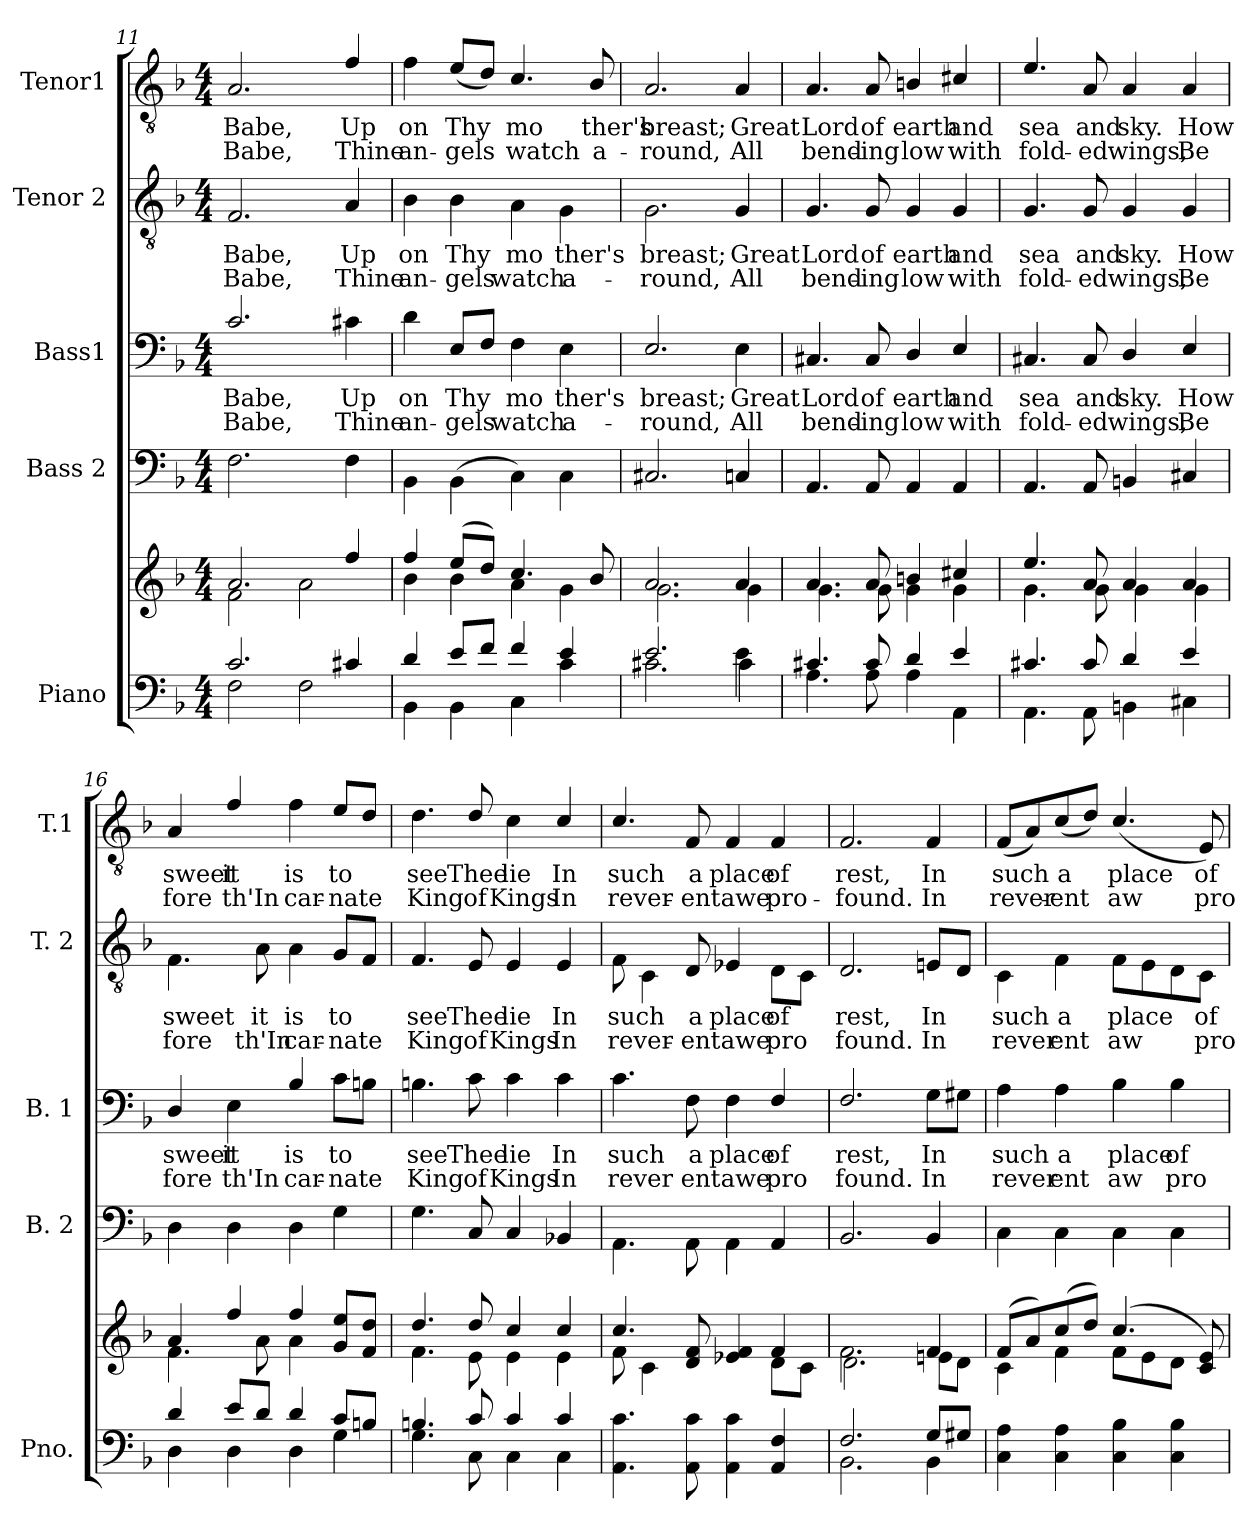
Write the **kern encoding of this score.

**kern	**kern	**kern	**kern	**text	**text	**kern	**text	**text	**kern	**text	**text
*part5	*part5	*part4	*part3	*part3	*part3	*part2	*part2	*part2	*part1	*part1	*part1
*staff6	*staff5	*staff4	*staff3	*staff3	*staff3	*staff2	*staff2	*staff2	*staff1	*staff1	*staff1
*I"Piano	*	*I"Bass 2	*I"Bass1	*	*	*I"Tenor 2	*	*	*I"Tenor1	*	*
*I'Pno.	*	*I'B. 2	*I'B. 1	*	*	*I'T. 2	*	*	*I'T.1	*	*
*clefF4	*clefG2	*clefF4	*clefF4	*	*	*clefGv2	*	*	*clefGv2	*	*
*k[b-]	*k[b-]	*k[b-]	*k[b-]	*	*	*k[b-]	*	*	*k[b-]	*	*
*M4/4	*M4/4	*M4/4	*M4/4	*	*	*M4/4	*	*	*M4/4	*	*
=11	=11	=11	=11	=11	=11	=11	=11	=11	=11	=11	=11
*^	*^	*	*	*	*	*	*	*	*	*	*
!	!	!	!	!	!	!LO:LY:b	!LO:LY:b	!	!LO:LY:b	!LO:LY:b	!	!LO:LY:b	!LO:LY:b
2.c/	2F\	2.a/	2f\	2.F\	2.c/	Babe,	Babe,	2.F/	Babe,	Babe,	2.A/	Babe,	Babe,
.	2F\	.	2a\	.	.	.	.	.	.	.	.	.	.
!	!	!	!	!	!	!LO:LY:b	!LO:LY:b	!	!LO:LY:b	!LO:LY:b	!	!LO:LY:b	!LO:LY:b
4c#X/	.	4ff/	.	4F\	4c#X\	Up	Thine	4A/	Up	Thine	4f/	Up	Thine
=12	=12	=12	=12	=12	=12	=12	=12	=12	=12	=12	=12	=12	=12
!	!	!	!	!	!	!LO:LY:b	!LO:LY:b	!	!LO:LY:b	!LO:LY:b	!	!LO:LY:b	!LO:LY:b
4d/	4BB-\	4ff/	4b-\	4BB-\	4d\	on	an-	4B-\	on	an-	4f\	on	an-
!	!	!	!	!	!	!LO:LY:b	!LO:LY:b	!	!LO:LY:b	!LO:LY:b	!	!LO:LY:b	!LO:LY:b
8e/L	4BB-\	(8ee/L	4b-\	(4BB-\	8E/L	Thy	-gels	4B-\	Thy	-gels	(8e/L	Thy	-gels
8f/J	.	8dd/J)	.	.	8F/J	.	.	.	.	.	8d/J)	.	.
!	!	!	!	!	!	!LO:LY:b	!LO:LY:b	!	!LO:LY:b	!LO:LY:b	!	!LO:LY:b	!LO:LY:b
4f/	4C\	4.cc/	4a\	4C\)	4F\	mo	watch	4A\	mo	watch	4.c/	mo	watch
!	!	!	!	!	!	!LO:LY:b	!LO:LY:b	!	!LO:LY:b	!LO:LY:b	!	!	!
4e/	4c\	.	4g\	4C\	4E\	-ther's	a-	4G\	-ther's	a-	.	.	.
!	!	!	!	!	!	!	!	!	!	!	!	!LO:LY:b	!LO:LY:b
.	.	8b-/	.	.	.	.	.	.	.	.	8B-/	-ther's	a-
=13	=13	=13	=13	=13	=13	=13	=13	=13	=13	=13	=13	=13	=13
!	!	!	!	!	!	!LO:LY:b	!LO:LY:b	!	!LO:LY:b	!LO:LY:b	!	!LO:LY:b	!LO:LY:b
2.e/	2.c#X\	2.a/	2.g\	2.C#X/	2.E/	breast;	-round,	2.G\	breast;	-round,	2.A/	breast;	-round,
!	!	!	!	!	!	!LO:LY:b	!LO:LY:b	!	!LO:LY:b	!LO:LY:b	!	!LO:LY:b	!LO:LY:b
4e\	4c#\	4a/	4g\	4Cn/	4E\	Great	All	4G/	Great	All	4A/	Great	All
=14	=14	=14	=14	=14	=14	=14	=14	=14	=14	=14	=14	=14	=14
!	!	!	!	!	!	!LO:LY:b	!LO:LY:b	!	!LO:LY:b	!LO:LY:b	!	!LO:LY:b	!LO:LY:b
4.c#X/	4.A\	4.a/	4.g\	4.AA/	4.C#X/	Lord	bend-	4.G/	Lord	bend-	4.A/	Lord	bend-
!	!	!	!	!	!	!LO:LY:b	!LO:LY:b	!	!LO:LY:b	!LO:LY:b	!	!LO:LY:b	!LO:LY:b
8c#/	8A\	8a/	8g\	8AA/	8C#/	of	-ing	8G/	of	-ing	8A/	of	-ing
!	!	!	!	!	!	!LO:LY:b	!LO:LY:b	!	!LO:LY:b	!LO:LY:b	!	!LO:LY:b	!LO:LY:b
4d/	4A\	4bn/	4g\	4AA/	4D/	earth	low	4G/	earth	low	4Bn/	earth	low
!	!	!	!	!	!	!LO:LY:b	!LO:LY:b	!	!LO:LY:b	!LO:LY:b	!	!LO:LY:b	!LO:LY:b
4e/	4AA\	4cc#X/	4g\	4AA/	4E/	and	with	4G/	and	with	4c#X/	and	with
=15	=15	=15	=15	=15	=15	=15	=15	=15	=15	=15	=15	=15	=15
!	!	!	!	!	!	!LO:LY:b	!LO:LY:b	!	!LO:LY:b	!LO:LY:b	!	!LO:LY:b	!LO:LY:b
4.c#X/	4.AA\	4.ee/	4.g\	4.AA/	4.C#X/	sea	fold-	4.G/	sea	fold-	4.e/	sea	fold-
!	!	!	!	!	!	!LO:LY:b	!LO:LY:b	!	!LO:LY:b	!LO:LY:b	!	!LO:LY:b	!LO:LY:b
8c#/	8AA\	8a/	8g\	8AA/	8C#/	and	-ed	8G/	and	-ed	8A/	and	-ed
!	!	!	!	!	!	!LO:LY:b	!LO:LY:b	!	!LO:LY:b	!LO:LY:b	!	!LO:LY:b	!LO:LY:b
4d/	4BBn\	4a/	4g\	4BBn/	4D/	sky.	wings,	4G/	sky.	wings,	4A/	sky.	wings,
!	!	!	!	!	!	!LO:LY:b	!LO:LY:b	!	!LO:LY:b	!LO:LY:b	!	!LO:LY:b	!LO:LY:b
4e/	4C#X\	4a/	4g\	4C#X/	4E/	How	Be	4G/	How	Be	4A/	How	Be
!!LO:PB:g=z
=16	=16	=16	=16	=16	=16	=16	=16	=16	=16	=16	=16	=16	=16
!	!	!	!	!	!	!LO:LY:b	!LO:LY:b	!	!LO:LY:b	!LO:LY:b	!	!LO:LY:b	!LO:LY:b
4d/	4D\	4a/	4.f\	4D\	4D/	sweet	-fore	4.F\	sweet	-fore	4A/	sweet	-fore
!	!	!	!	!	!	!LO:LY:b	!LO:LY:b	!	!	!	!	!LO:LY:b	!LO:LY:b
8e/L	4D\	4ff/	.	4D\	4E\	it	th'In	.	.	.	4f/	it	th'In
!	!	!	!	!	!	!	!	!	!LO:LY:b	!LO:LY:b	!	!	!
8d/J	.	.	8a\	.	.	.	.	8A\	it	th'In	.	.	.
!	!	!	!	!	!	!LO:LY:b	!LO:LY:b	!	!LO:LY:b	!LO:LY:b	!	!LO:LY:b	!LO:LY:b
4d/	4D\	4ff/	4a\	4D\	4B-/	is	-car-	4A\	is	-car-	4f\	is	-car-
!	!	!	!	!	!	!LO:LY:b	!LO:LY:b	!	!LO:LY:b	!LO:LY:b	!	!LO:LY:b	!LO:LY:b
8c/L	4G\	8g/ 8ee/L	4ryy	4G\	8c\L	to	-nate	8G/L	to	-nate	8e/L	to	-nate
8Bn/J	.	8f/ 8dd/J	.	.	8Bn\J	.	.	8F/J	.	.	8d/J	.	.
=17	=17	=17	=17	=17	=17	=17	=17	=17	=17	=17	=17	=17	=17
!	!	!	!	!	!	!LO:LY:b	!LO:LY:b	!	!LO:LY:b	!LO:LY:b	!	!LO:LY:b	!LO:LY:b
4.Bn/	4.G\	4.dd/	4.f\	4.G\	4.Bn\	see	King	4.F/	see	King	4.d\	see	King
!	!	!	!	!	!	!LO:LY:b	!LO:LY:b	!	!LO:LY:b	!LO:LY:b	!	!LO:LY:b	!LO:LY:b
8c/	8C\	8dd/	8e\	8C/	8c\	Thee	of	8E/	Thee	of	8d/	Thee	of
!	!	!	!	!	!	!LO:LY:b	!LO:LY:b	!	!LO:LY:b	!LO:LY:b	!	!LO:LY:b	!LO:LY:b
4c/	4C\	4cc/	4e\	4C/	4c\	lie	Kings	4E/	lie	Kings	4c\	lie	Kings
!	!	!	!	!	!	!LO:LY:b	!LO:LY:b	!	!LO:LY:b	!LO:LY:b	!	!LO:LY:b	!LO:LY:b
4c/	4C\	4cc/	4e\	4BB-X/	4c\	In	In	4E/	In	In	4c/	In	In
=18	=18	=18	=18	=18	=18	=18	=18	=18	=18	=18	=18	=18	=18
!	!	!	!	!	!	!LO:LY:b	!LO:LY:b	!	!LO:LY:b	!LO:LY:b	!	!LO:LY:b	!LO:LY:b
*v	*v	*	*	*	*	*	*	*	*	*	*	*	*
4.AA\ 4.c\	4.cc/	8f\	4.AA\	4.c\	such	rever	8F\	such	rever-	4.c/	such	rever-
.	.	4c\	.	.	.	.	4C\	.	.	.	.	.
!	!	!	!	!	!LO:LY:b	!LO:LY:b	!	!LO:LY:b	!LO:LY:b	!	!LO:LY:b	!LO:LY:b
8AA\ 8c\	8d/ 8f/	4.ryy	8AA\	8F\	a	-ent	8D/	a	-ent	8F/	a	-ent
!	!	!	!	!	!LO:LY:b	!LO:LY:b	!	!LO:LY:b	!LO:LY:b	!	!LO:LY:b	!LO:LY:b
4AA\ 4c\	4e-X/ 4f/	.	4AA\	4F\	place	awe	4E-X/	place	awe	4F/	place	awe
!	!	!	!	!	!LO:LY:b	!LO:LY:b	!	!LO:LY:b	!LO:LY:b	!	!LO:LY:b	!LO:LY:b
4AA/ 4F/	4f/	8d\L	4AA/	4F/	of	pro	8D\L	of	pro	4F/	of	pro-
.	.	8c\J	.	.	.	.	8C\J	.	.	.	.	.
=19	=19	=19	=19	=19	=19	=19	=19	=19	=19	=19	=19	=19
*^	*	*	*	*	*	*	*	*	*	*	*	*
!	!	!	!	!	!	!LO:LY:b	!LO:LY:b	!	!LO:LY:b	!LO:LY:b	!	!LO:LY:b	!LO:LY:b
2.F/	2.BB-\	2.f\	2.d\	2.BB-/	2.F/	rest,	-found.	2.D/	rest,	-found.	2.F/	rest,	-found.
!	!	!	!	!	!	!LO:LY:b	!LO:LY:b	!	!LO:LY:b	!LO:LY:b	!	!LO:LY:b	!LO:LY:b
8G/L	4BB-\	4f/	8en\L	4BB-/	8G\L	In	In	8En/L	In	In	4F/	In	In
8G#X/J	.	.	8d\J	.	8G#X\J	.	.	8D/J	.	.	.	.	.
*v	*v	*	*	*	*	*	*	*	*	*	*	*	*
=20	=20	=20	=20	=20	=20	=20	=20	=20	=20	=20	=20	=20
!	!	!	!	!	!LO:LY:b	!LO:LY:b	!	!LO:LY:b	!LO:LY:b	!	!LO:LY:b	!LO:LY:b
4C\ 4A\	(8f/L	4c\	4C\	4A\	such	rever	4C\	such	rever	(8F/L	such	rever-
.	8a/)	.	.	.	.	.	.	.	.	8A/)	.	.
!	!	!	!	!	!LO:LY:b	!LO:LY:b	!	!LO:LY:b	!LO:LY:b	!	!LO:LY:b	!LO:LY:b
4C\ 4A\	(8cc/	4f\	4C\	4A\	a	-ent	4F\	a	-ent	(8c/	a	-ent
.	8dd/J)	.	.	.	.	.	.	.	.	8d/J)	.	.
!	!	!	!	!	!LO:LY:b	!LO:LY:b	!	!LO:LY:b	!LO:LY:b	!	!LO:LY:b	!LO:LY:b
4C\ 4B-\	(4.cc/	8f\L	4C\	4B-\	place	aw	8F\L	place	aw	(4.c/	place	aw
.	.	8e\	.	.	.	.	8E\	.	.	.	.	.
!	!	!	!	!	!LO:LY:b	!LO:LY:b	!	!	!	!	!	!
4C\ 4B-\	.	8d\J	4C\	4B-\	of	pro-	8D\	.	.	.	.	.
!	!	!	!	!	!	!	!	!LO:LY:b	!LO:LY:b	!	!LO:LY:b	!LO:LY:b
.	8c/ 8e/)	8ryy	.	.	.	.	8C\J	of	pro-	8E/)	of	pro-
*	*v	*v	*	*	*	*	*	*	*	*	*	*
=	=	=	=	=	=	=	=	=	=	=	=
*-	*-	*-	*-	*-	*-	*-	*-	*-	*-	*-	*-
